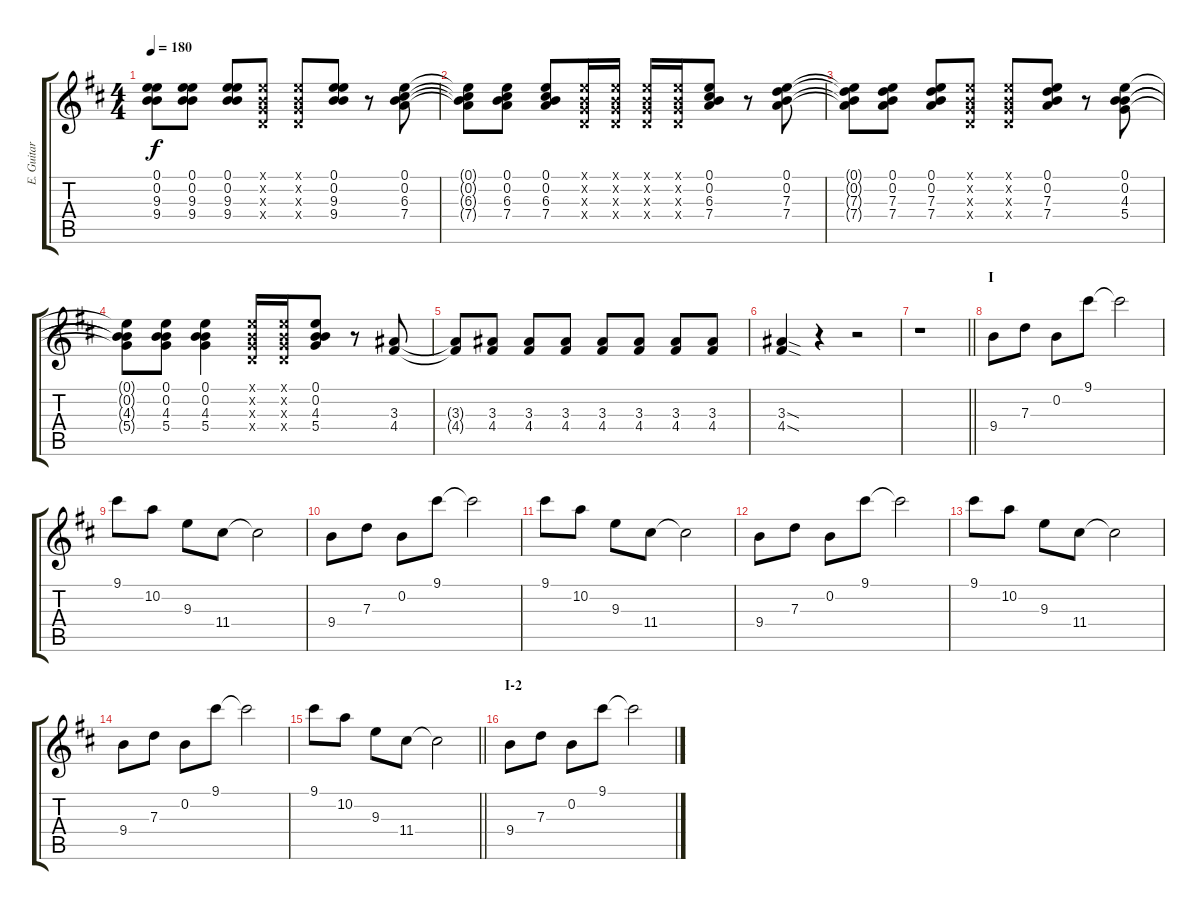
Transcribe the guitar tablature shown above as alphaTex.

\track ("E. Guitar II" "E. Guitar ") {instrument distortionguitar}
\staff {score tabs}
\tuning (E4 B3 G3 D3 A2 E2) {hide}
\ts (4 4)
\tempo 180
\clef g2
\ks d
(0.1{t} 0.2{t} 9.3{t} 9.4{t}).8{dy f} (0.1 0.2 9.3 9.4).8 (0.1 0.2 9.3 9.4).8 (0.1{x} 0.2{x} 0.3{x} 0.4{x}).8 (0.1{x} 0.2{x} 0.3{x} 0.4{x}).8 (0.1 0.2 9.3 9.4).8 r.8 (0.1 0.2 6.3 7.4).8 |
(0.1{t} 0.2{t} 6.3{t} 7.4{t}).8 (0.1 0.2 6.3 7.4).8 (0.1 0.2 6.3 7.4).8 (0.1{x} 0.2{x} 0.3{x} 0.4{x}).16 (0.1{x} 0.2{x} 0.3{x} 0.4{x}).16 (0.1{x} 0.2{x} 0.3{x} 0.4{x}).16 (0.1{x} 0.2{x} 0.3{x} 0.4{x}).16 (0.1 0.2 6.3 7.4).8 r.8 (0.1 0.2 7.3 7.4).8 |
(0.1{t} 0.2{t} 7.3{t} 7.4{t}).8 (0.1 0.2 7.3 7.4).8 (0.1 0.2 7.3 7.4).8 (0.1{x} 0.2{x} 0.3{x} 0.4{x}).8 (0.1{x} 0.2{x} 0.3{x} 0.4{x}).8 (0.1 0.2 7.3 7.4).8 r.8 (0.1 0.2 4.3 5.4).8 |
(0.1{t} 0.2{t} 4.3{t} 5.4{t}).8 (0.1 0.2 4.3 5.4).8 (0.1 0.2 4.3 5.4).4 (0.1{x} 0.2{x} 0.3{x} 0.4{x}).16 (0.1{x} 0.2{x} 0.3{x} 0.4{x}).16 (0.1 0.2 4.3 5.4).8 r.8 (3.3 4.4).8 |
(3.3{t} 4.4{t}).8 (3.3 4.4).8 (3.3 4.4).8 (3.3 4.4).8 (3.3 4.4).8 (3.3 4.4).8 (3.3 4.4).8 (3.3 4.4).8 |
(3.3{sod} 4.4{sod}).4 r.4 r.2 |
\barLineRight lightlight
r.1 |
\section ("" "I")
9.4.8 7.3.8 0.2.8 9.1.8 9.1{t}.2 |
9.1.8 10.2.8 9.3.8 11.4.8 11.4{t}.2 |
9.4.8 7.3.8 0.2.8 9.1.8 9.1{t}.2 |
9.1.8 10.2.8 9.3.8 11.4.8 11.4{t}.2 |
9.4.8 7.3.8 0.2.8 9.1.8 9.1{t}.2 |
9.1.8 10.2.8 9.3.8 11.4.8 11.4{t}.2 |
9.4.8 7.3.8 0.2.8 9.1.8 9.1{t}.2 |
\barLineRight lightlight
9.1.8 10.2.8 9.3.8 11.4.8 11.4{t}.2 |
\section ("" "I-2")
9.4.8 7.3.8 0.2.8 9.1.8 9.1{t}.2
